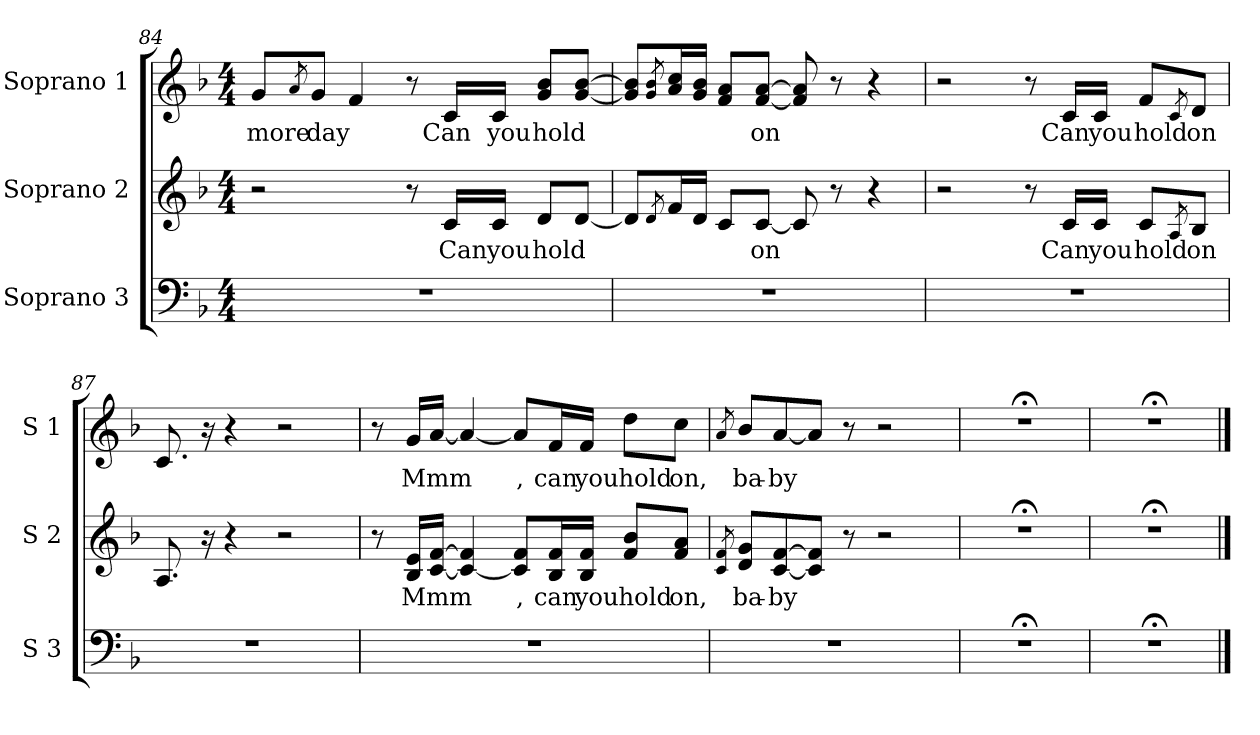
**kern	**kern	**text	**kern	**text
*part3	*part2	*part2	*part1	*part1
*staff3	*staff2	*staff2	*staff1	*staff1
*I"Soprano 3	*I"Soprano 2	*	*I"Soprano 1	*
*I'S 3	*I'S 2	*	*I'S 1	*
*clefF4	*clefG2	*	*clefG2	*
*k[b-]	*k[b-]	*	*k[b-]	*
*F:	*F:	*	*F:	*
*M4/4	*M4/4	*	*M4/4	*
=84	=84	=84	=84	=84
!	!	!	!	!LO:LY:b
1r	2r	.	8g/L	more
.	.	.	8qa/	.
!	!	!	!	!LO:LY:b
.	.	.	8g/J	day
.	.	.	4f/	.
.	8r	.	8r	.
!	!	!LO:LY:b	!	!LO:LY:b
.	16c/LL	Can	16c/LL	Can
!	!	!LO:LY:b	!	!LO:LY:b
.	16c/JJ	you	16c/JJ	you
!	!	!LO:LY:b	!	!LO:LY:b
.	8d/L	hold	8g/ 8b-/L	hold
.	[8d/J	.	[8g/ [8b-/J	.
=85	=85	=85	=85	=85
1r	8d/L]	.	8g/] 8b-/]L	.
.	8qd/	.	8qg/ 8qb-/	.
.	16f/L	.	16a/ 16cc/L	.
.	16d/JJ	.	16g/ 16b-/JJ	.
.	8c/L	.	8f/ 8a/L	.
!	!	!LO:LY:b	!	!LO:LY:b
.	[8c/J	on	[8f/ [8a/J	on
.	8c/]	.	8f/] 8a/]	.
.	8r	.	8r	.
.	4r	.	4r	.
=86	=86	=86	=86	=86
1r	2r	.	2r	.
.	8r	.	8r	.
!	!	!LO:LY:b	!	!LO:LY:b
.	16c/LL	Can	16c/LL	Can
!	!	!LO:LY:b	!	!LO:LY:b
.	16c/JJ	you	16c/JJ	you
!	!	!LO:LY:b	!	!LO:LY:b
.	8c/L	hold	8f/L	hold
.	8qA/	.	8qc/	.
!	!	!LO:LY:b	!	!LO:LY:b
.	8B-/J	on	8d/J	on
=87	=87	=87	=87	=87
1r	8.A/	.	8.c/	.
.	16r	.	16r	.
.	4r	.	4r	.
.	2r	.	2r	.
=88	=88	=88	=88	=88
1r	8r	.	8r	.
!	!	!LO:LY:b	!	!LO:LY:b
.	16B-/ 16e/LL	Mmm	16g/LL	Mmm
.	[16c/ [16f/JJ	.	[16a/JJ	.
.	4c/_ 4f/]	.	4a/_	.
!	!	!LO:LY:b	!	!LO:LY:b
.	8c/] 8f/L	,	8a/L]	,
!	!	!LO:LY:b	!	!LO:LY:b
.	16B-/ 16f/L	can	16f/L	can
!	!	!LO:LY:b	!	!LO:LY:b
.	16B-/ 16f/JJ	you	16f/JJ	you
!	!	!LO:LY:b	!	!LO:LY:b
.	8f/ 8b-/L	hold	8dd\L	hold
!	!	!LO:LY:b	!	!LO:LY:b
.	8f/ 8a/J	on,	8cc\J	on,
=89	=89	=89	=89	=89
.	8qc/ 8qf/	.	8qa/	.
!	!	!LO:LY:b	!	!LO:LY:b
1r	8d/ 8g/L	ba-	8b-/L	ba-
!	!	!LO:LY:b	!	!LO:LY:b
.	[8c/ [8f/	-by	[8a/	-by
.	8c/] 8f/]J	.	8a/J]	.
.	8r	.	8r	.
.	2r	.	2r	.
=89X1	=89X1	=89X1	=89X1	=89X1
1r;<	1r;<	.	1r;<	.
=89X2	=89X2	=89X2	=89X2	=89X2
1r;<	1r;<	.	1r;<	.
==	==	==	==	==
*-	*-	*-	*-	*-
